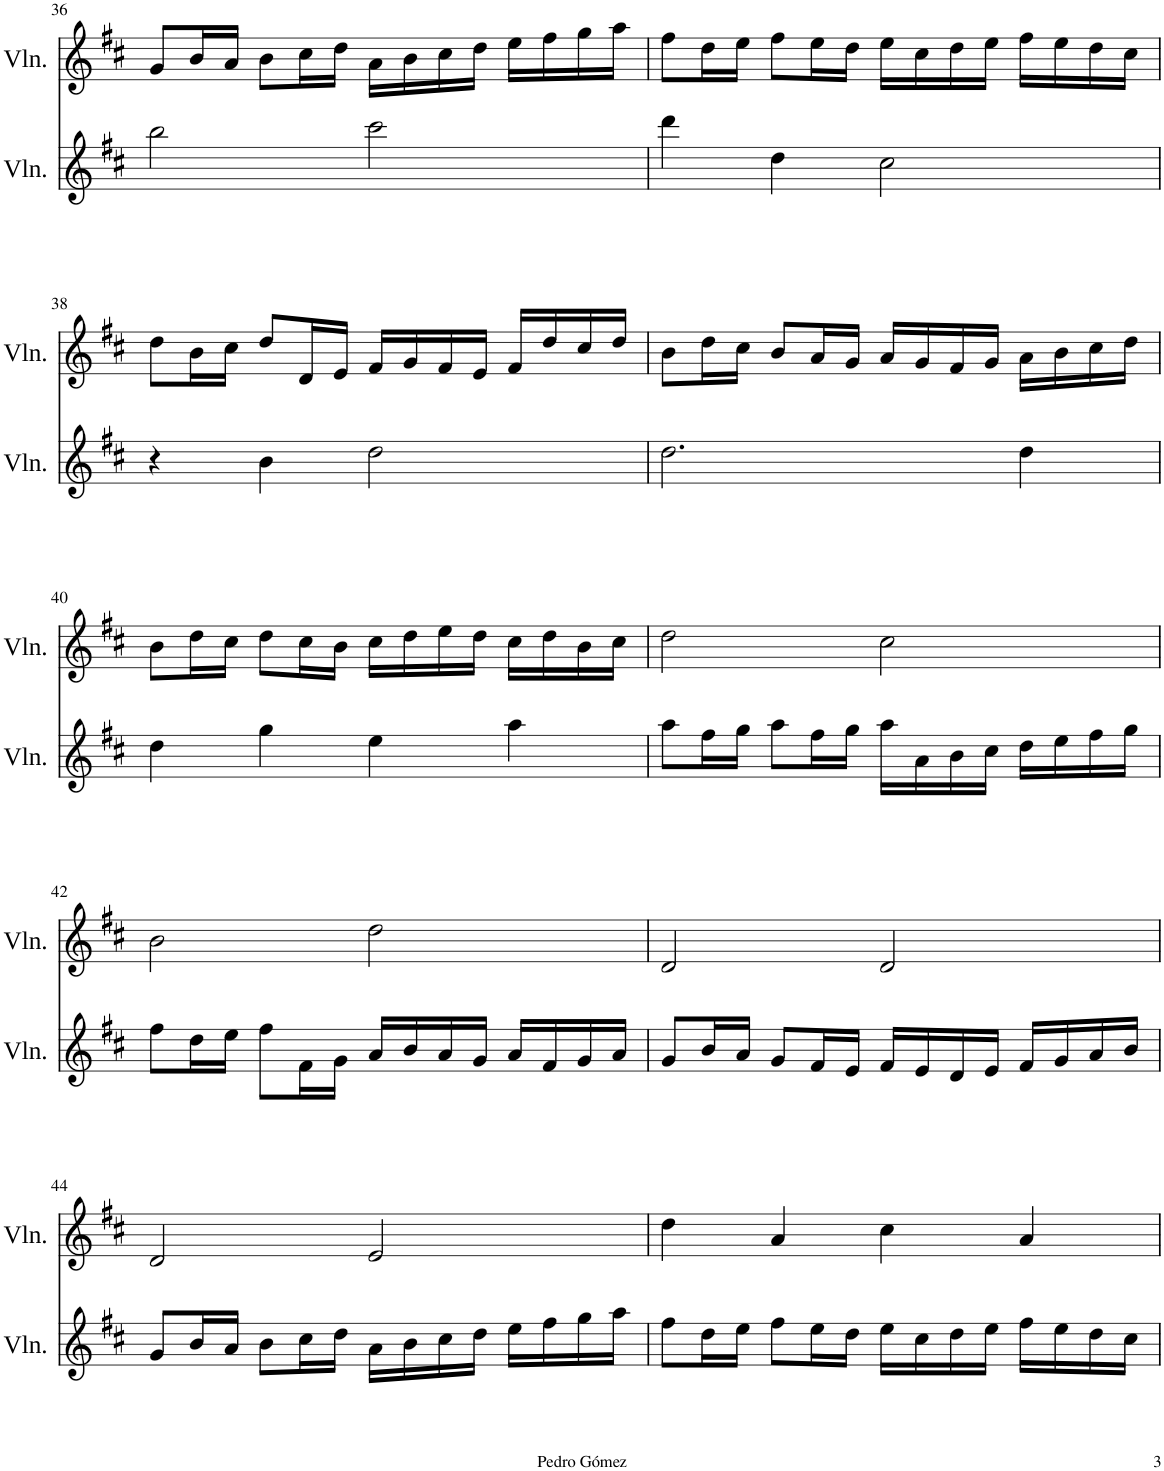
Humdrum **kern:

**kern	**kern
*part2	*part1
*staff2	*staff1
*I"Violin	*I"Violin
*I'Vln.	*I'Vln.
!!LO:PB:g=z
*clefG2	*clefG2
*k[f#c#]	*k[f#c#]
*M4/4	*M4/4
*met(c|)	*met(c|)
=36	=36
2bb\	8g/L
.	16b/L
.	16a/JJ
.	8b\L
.	16cc#\L
.	16dd\JJ
2ccc#\	16a\LL
.	16b\
.	16cc#\
.	16dd\JJ
.	16ee\LL
.	16ff#\
.	16gg\
.	16aa\JJ
=37	=37
4ddd\	8ff#\L
.	16dd\L
.	16ee\JJ
4dd\	8ff#\L
.	16ee\L
.	16dd\JJ
2cc#\	16ee\LL
.	16cc#\
.	16dd\
.	16ee\JJ
.	16ff#\LL
.	16ee\
.	16dd\
.	16cc#\JJ
!!LO:LB:g=z
=38	=38
4r	8dd\L
.	16b\L
.	16cc#\JJ
4b\	8dd/L
.	16d/L
.	16e/JJ
2dd\	16f#/LL
.	16g/
.	16f#/
.	16e/JJ
.	16f#/LL
.	16dd/
.	16cc#/
.	16dd/JJ
=39	=39
2.dd\	8b\L
.	16dd\L
.	16cc#\JJ
.	8b/L
.	16a/L
.	16g/JJ
.	16a/LL
.	16g/
.	16f#/
.	16g/JJ
4dd\	16a\LL
.	16b\
.	16cc#\
.	16dd\JJ
!!LO:LB:g=z
=40	=40
4dd\	8b\L
.	16dd\L
.	16cc#\JJ
4gg\	8dd\L
.	16cc#\L
.	16b\JJ
4ee\	16cc#\LL
.	16dd\
.	16ee\
.	16dd\JJ
4aa\	16cc#\LL
.	16dd\
.	16b\
.	16cc#\JJ
=41	=41
8aa\L	2dd\
16ff#\L	.
16gg\JJ	.
8aa\L	.
16ff#\L	.
16gg\JJ	.
16aa\LL	2cc#\
16a\	.
16b\	.
16cc#\JJ	.
16dd\LL	.
16ee\	.
16ff#\	.
16gg\JJ	.
!!LO:LB:g=z
=42	=42
8ff#\L	2b\
16dd\L	.
16ee\JJ	.
8ff#\L	.
16f#\L	.
16g\JJ	.
16a/LL	2dd\
16b/	.
16a/	.
16g/JJ	.
16a/LL	.
16f#/	.
16g/	.
16a/JJ	.
=43	=43
8g/L	2d/
16b/L	.
16a/JJ	.
8g/L	.
16f#/L	.
16e/JJ	.
16f#/LL	2d/
16e/	.
16d/	.
16e/JJ	.
16f#/LL	.
16g/	.
16a/	.
16b/JJ	.
!!LO:LB:g=z
=44	=44
8g/L	2d/
16b/L	.
16a/JJ	.
8b\L	.
16cc#\L	.
16dd\JJ	.
16a\LL	2e/
16b\	.
16cc#\	.
16dd\JJ	.
16ee\LL	.
16ff#\	.
16gg\	.
16aa\JJ	.
=45	=45
8ff#\L	4dd\
16dd\L	.
16ee\JJ	.
8ff#\L	4a/
16ee\L	.
16dd\JJ	.
16ee\LL	4cc#\
16cc#\	.
16dd\	.
16ee\JJ	.
16ff#\LL	4a/
16ee\	.
16dd\	.
16cc#\JJ	.
=	=
*-	*-
